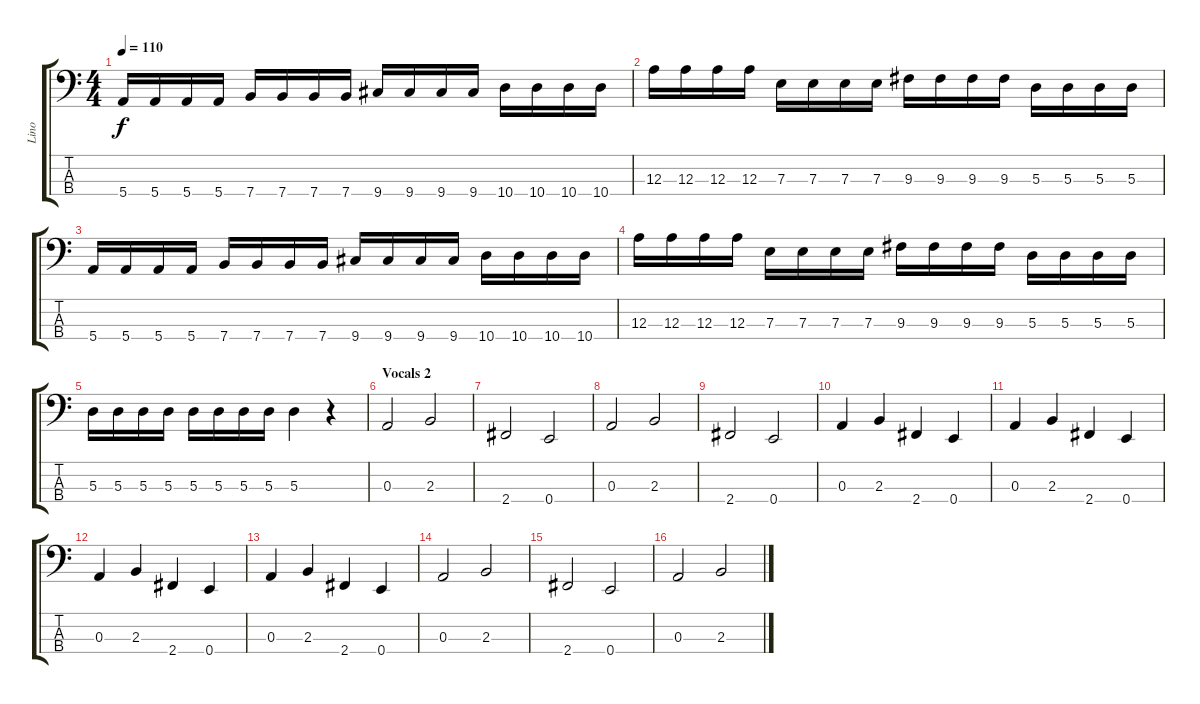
\track ("Lino" "Lino") {instrument electricbasspick}
\staff {score tabs}
\tuning (G2 D2 A1 E1) {hide}
\ts (4 4)
\tempo 110
\clef f4
\ks c
5.4.16{dy f} 5.4.16 5.4.16 5.4.16 7.4.16 7.4.16 7.4.16 7.4.16 9.4.16 9.4.16 9.4.16 9.4.16 10.4.16 10.4.16 10.4.16 10.4.16 |
12.3.16 12.3.16 12.3.16 12.3.16 7.3.16 7.3.16 7.3.16 7.3.16 9.3.16 9.3.16 9.3.16 9.3.16 5.3.16 5.3.16 5.3.16 5.3.16 |
5.4.16 5.4.16 5.4.16 5.4.16 7.4.16 7.4.16 7.4.16 7.4.16 9.4.16 9.4.16 9.4.16 9.4.16 10.4.16 10.4.16 10.4.16 10.4.16 |
12.3.16 12.3.16 12.3.16 12.3.16 7.3.16 7.3.16 7.3.16 7.3.16 9.3.16 9.3.16 9.3.16 9.3.16 5.3.16 5.3.16 5.3.16 5.3.16 |
5.3.16 5.3.16 5.3.16 5.3.16 5.3.16 5.3.16 5.3.16 5.3.16 5.3.4 r.4 |
\section ("" "Vocals 2")
0.3.2 2.3.2 |
2.4.2 0.4.2 |
0.3.2 2.3.2 |
2.4.2 0.4.2 |
0.3.4 2.3.4 2.4.4 0.4.4 |
0.3.4 2.3.4 2.4.4 0.4.4 |
0.3.4 2.3.4 2.4.4 0.4.4 |
0.3.4 2.3.4 2.4.4 0.4.4 |
0.3.2 2.3.2 |
2.4.2 0.4.2 |
0.3.2 2.3.2
